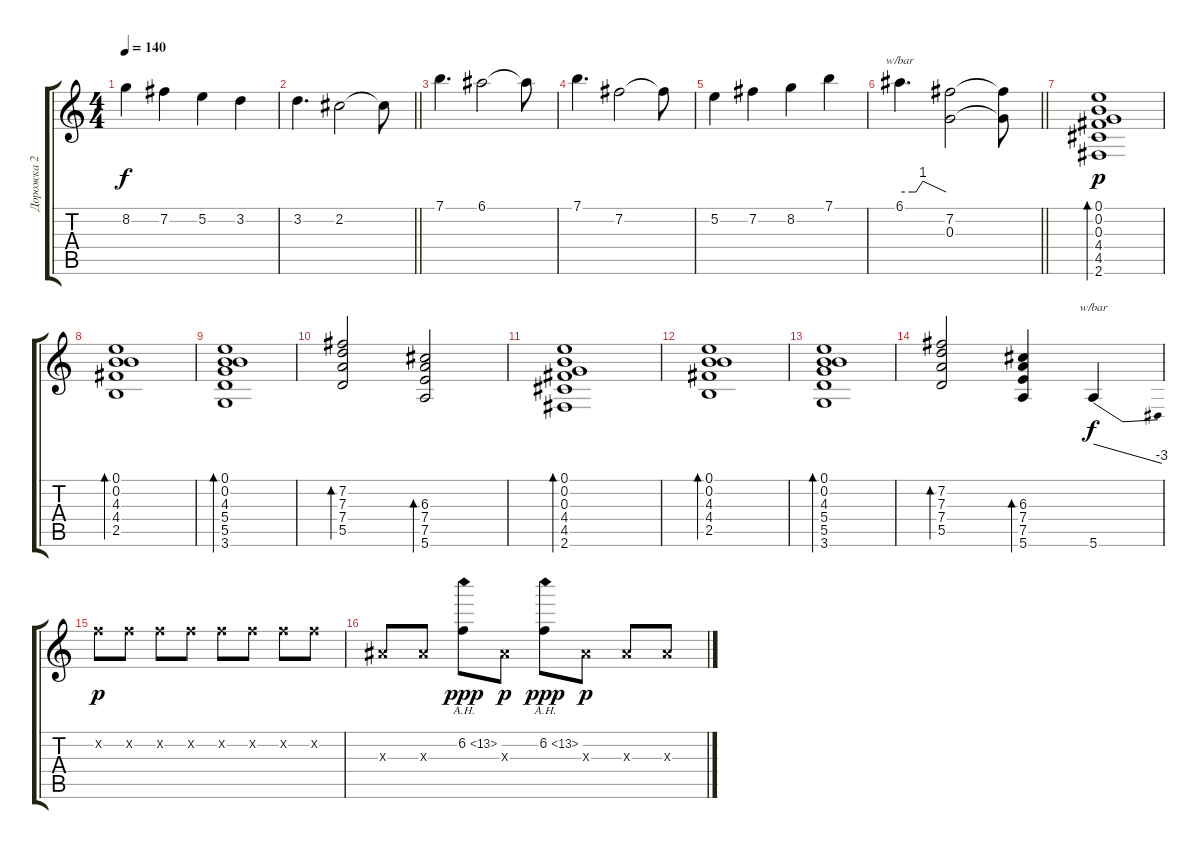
\track ("Дорожка 2" "Дорожка 2") {instrument acousticguitarsteel}
\staff {score tabs}
\tuning (E4 B3 G3 D3 A2 E2) {hide}
\ts (4 4)
\tempo 140
\clef g2
\ks c
8.2.4{dy f} 7.2.4 5.2.4 3.2.4 |
\barLineRight lightlight
3.2.4{d} 2.2.2 2.2{t}.8 |
7.1.4{d} 6.1.2 6.1{t}.8 |
7.1.4{d} 7.2.2 7.2{t}.8 |
5.2.4 7.2.4 8.2.4 7.1.4 |
\barLineRight lightlight
6.1.4{d tbe (custom default 0 0 16 0 19 0 21 0 30 4 60 0)} (7.2 0.3).2 (7.2{t} 0.3{t}).8 |
(0.1 0.2 0.3 4.4 4.5 2.6).1{bd 60 dy p instrument acousticguitarsteel} |
(0.1 0.2 4.3 4.4 2.5).1{bd 240} |
(0.1 0.2 4.3 5.4 5.5 3.6).1{bd 120} |
(7.2 7.3 7.4 5.5).2{bd 120} (6.3 7.4 7.5 5.6).2{bd 120} |
(0.1 0.2 0.3 4.4 4.5 2.6).1{bd 60} |
(0.1 0.2 4.3 4.4 2.5).1{bd 240} |
(0.1 0.2 4.3 5.4 5.5 3.6).1{bd 120} |
(7.2 7.3 7.4 5.5).2{bd 120} (6.3 7.4 7.5 5.6).4{bd 120} 5.6.4{tbe (dive default 0 0 60 -12) dy f volume 13 instrument distortionguitar} |
6.2{x}.8{dy p} 6.2{x}.8 6.2{x}.8 6.2{x}.8 6.2{x}.8 6.2{x}.8 6.2{x}.8 6.2{x}.8 |
3.3{x}.8 3.3{x}.8 6.2{ah 7}.8{dy ppp} 3.3{x}.8{dy p} 6.2{ah 7}.8{dy ppp} 3.3{x}.8{dy p} 3.3{x}.8 3.3{x}.8
